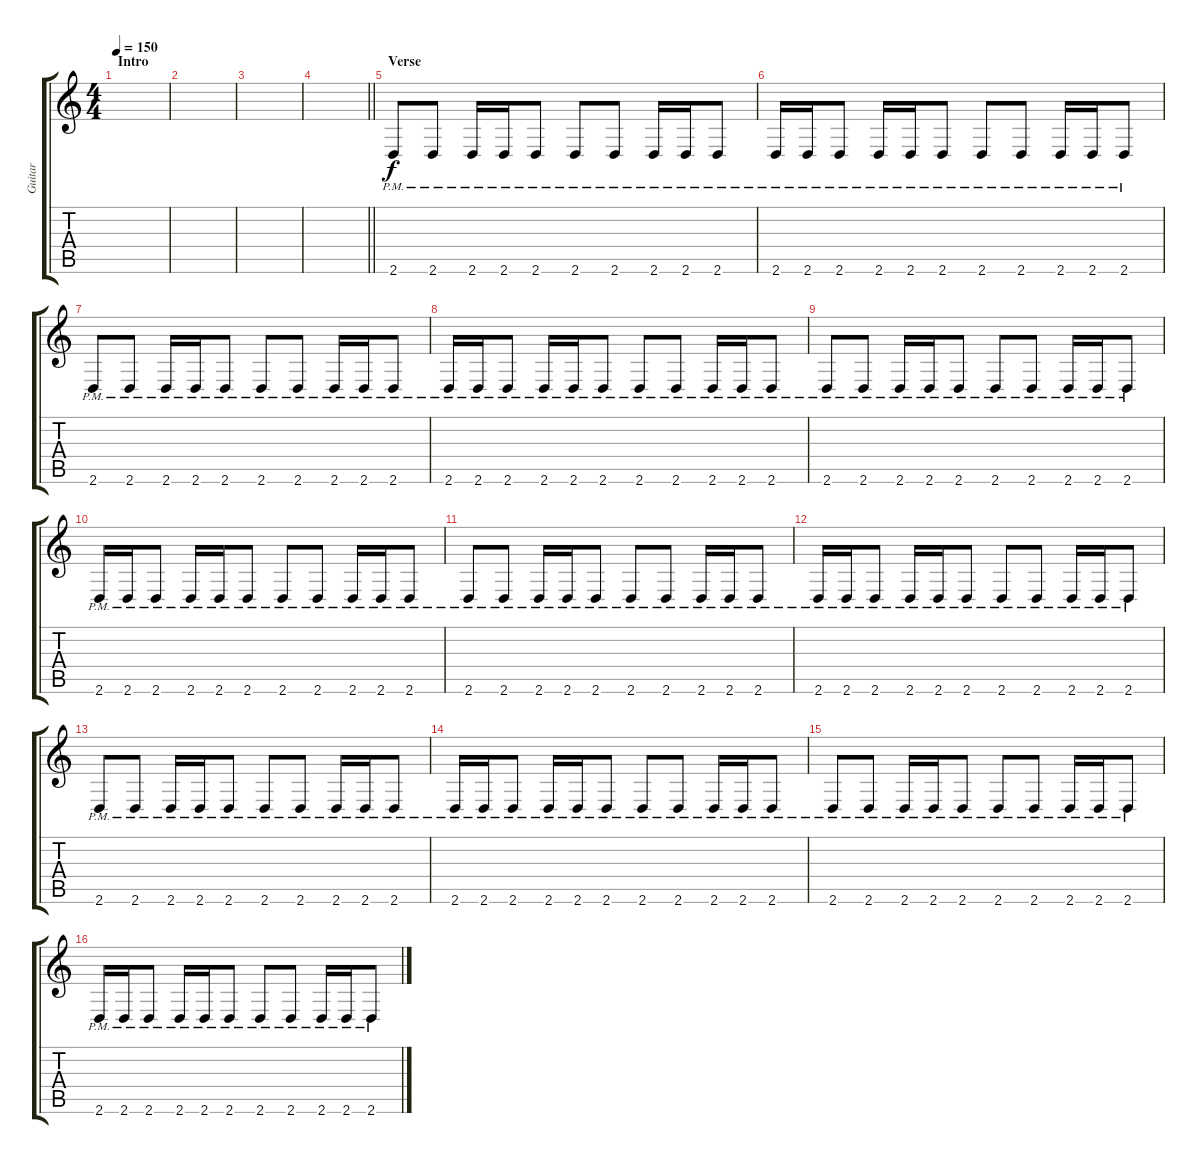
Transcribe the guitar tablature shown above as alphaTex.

\track ("Guitar" "Guitar") {instrument distortionguitar}
\staff {score tabs}
\tuning (D4 A3 F3 C3 G2 C2) {hide}
\ts (4 4)
\section ("" "Intro")
\tempo 150
\clef g2
\ks c
|
|
|
\barLineRight lightlight
|
\section ("" "Verse")
2.6{pm}.8 2.6{pm}.8 2.6{pm}.16 2.6{pm}.16 2.6{pm}.8 2.6{pm}.8 2.6{pm}.8 2.6{pm}.16 2.6{pm}.16 2.6{pm}.8 |
2.6{pm}.16 2.6{pm}.16 2.6{pm}.8 2.6{pm}.16 2.6{pm}.16 2.6{pm}.8 2.6{pm}.8 2.6{pm}.8 2.6{pm}.16 2.6{pm}.16 2.6{pm}.8 |
2.6{pm}.8 2.6{pm}.8 2.6{pm}.16 2.6{pm}.16 2.6{pm}.8 2.6{pm}.8 2.6{pm}.8 2.6{pm}.16 2.6{pm}.16 2.6{pm}.8 |
2.6{pm}.16 2.6{pm}.16 2.6{pm}.8 2.6{pm}.16 2.6{pm}.16 2.6{pm}.8 2.6{pm}.8 2.6{pm}.8 2.6{pm}.16 2.6{pm}.16 2.6{pm}.8 |
2.6{pm}.8 2.6{pm}.8 2.6{pm}.16 2.6{pm}.16 2.6{pm}.8 2.6{pm}.8 2.6{pm}.8 2.6{pm}.16 2.6{pm}.16 2.6{pm}.8 |
2.6{pm}.16 2.6{pm}.16 2.6{pm}.8 2.6{pm}.16 2.6{pm}.16 2.6{pm}.8 2.6{pm}.8 2.6{pm}.8 2.6{pm}.16 2.6{pm}.16 2.6{pm}.8 |
2.6{pm}.8 2.6{pm}.8 2.6{pm}.16 2.6{pm}.16 2.6{pm}.8 2.6{pm}.8 2.6{pm}.8 2.6{pm}.16 2.6{pm}.16 2.6{pm}.8 |
2.6{pm}.16 2.6{pm}.16 2.6{pm}.8 2.6{pm}.16 2.6{pm}.16 2.6{pm}.8 2.6{pm}.8 2.6{pm}.8 2.6{pm}.16 2.6{pm}.16 2.6{pm}.8 |
2.6{pm}.8 2.6{pm}.8 2.6{pm}.16 2.6{pm}.16 2.6{pm}.8 2.6{pm}.8 2.6{pm}.8 2.6{pm}.16 2.6{pm}.16 2.6{pm}.8 |
2.6{pm}.16 2.6{pm}.16 2.6{pm}.8 2.6{pm}.16 2.6{pm}.16 2.6{pm}.8 2.6{pm}.8 2.6{pm}.8 2.6{pm}.16 2.6{pm}.16 2.6{pm}.8 |
2.6{pm}.8 2.6{pm}.8 2.6{pm}.16 2.6{pm}.16 2.6{pm}.8 2.6{pm}.8 2.6{pm}.8 2.6{pm}.16 2.6{pm}.16 2.6{pm}.8 |
2.6{pm}.16 2.6{pm}.16 2.6{pm}.8 2.6{pm}.16 2.6{pm}.16 2.6{pm}.8 2.6{pm}.8 2.6{pm}.8 2.6{pm}.16 2.6{pm}.16 2.6{pm}.8
